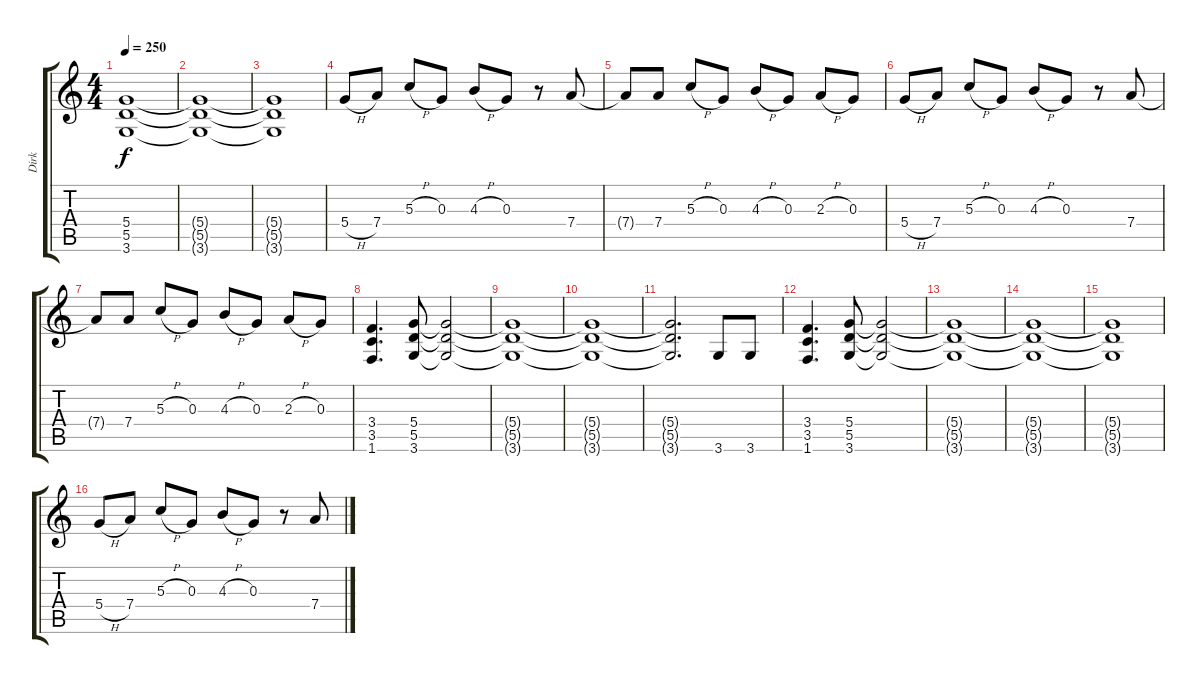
\track ("Dirk" "Dirk") {instrument distortionguitar}
\staff {score tabs}
\tuning (E4 B3 G3 D3 A2 E2) {hide}
\ts (4 4)
\tempo 250
\clef g2
\ks c
(5.4{t} 5.5{t} 3.6{t}).1{dy f} |
(5.4{t} 5.5{t} 3.6{t}).1 |
(5.4{t} 5.5{t} 3.6{t}).1 |
5.4{h}.8 7.4.8 5.3{h}.8 0.3.8 4.3{h}.8 0.3.8 r.8 7.4.8 |
7.4{t}.8 7.4.8 5.3{h}.8 0.3.8 4.3{h}.8 0.3.8 2.3{h}.8 0.3.8 |
5.4{h}.8 7.4.8 5.3{h}.8 0.3.8 4.3{h}.8 0.3.8 r.8 7.4.8 |
7.4{t}.8 7.4.8 5.3{h}.8 0.3.8 4.3{h}.8 0.3.8 2.3{h}.8 0.3.8 |
(3.4 3.5 1.6).4{d} (5.4 5.5 3.6).8 (5.4{t} 5.5{t} 3.6{t}).2 |
(5.4{t} 5.5{t} 3.6{t}).1 |
(5.4{t} 5.5{t} 3.6{t}).1 |
(5.4{t} 5.5{t} 3.6{t}).2{d} 3.6.8 3.6.8 |
(3.4 3.5 1.6).4{d} (5.4 5.5 3.6).8 (5.4{t} 5.5{t} 3.6{t}).2 |
(5.4{t} 5.5{t} 3.6{t}).1 |
(5.4{t} 5.5{t} 3.6{t}).1 |
(5.4{t} 5.5{t} 3.6{t}).1 |
5.4{h}.8 7.4.8 5.3{h}.8 0.3.8 4.3{h}.8 0.3.8 r.8 7.4.8
